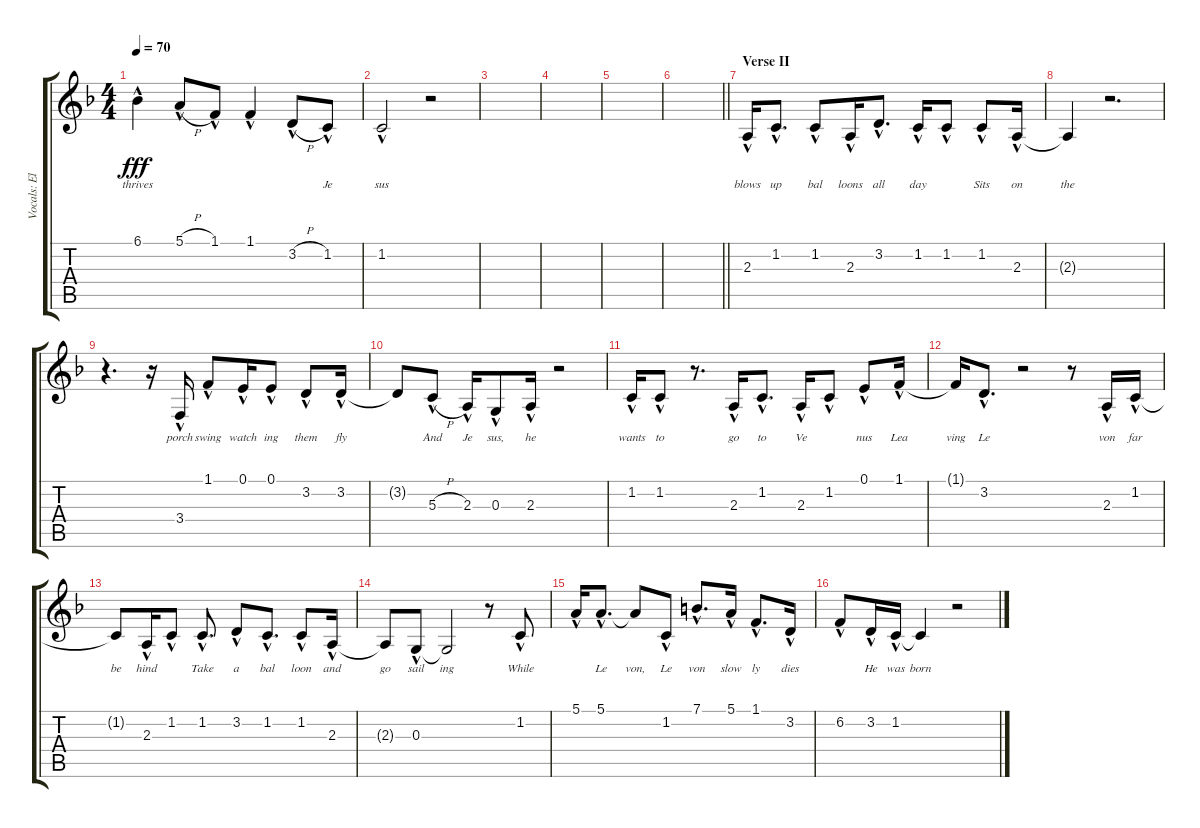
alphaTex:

\track ("Vocals: Elton" "Vocals: El") {instrument lead2sawtooth}
\staff {score tabs}
\tuning (E4 B3 G3 D3 A2 E2) {hide}
\ts (4 4)
\tempo 70
\clef g2
\ks f
6.1{hac}.4{lyrics (0 "thrives") lyrics (1 "") lyrics (2 "") lyrics (3 "") lyrics (4 "") dy fff} 5.1{h hac}.8{lyrics (0 "") lyrics (1 "") lyrics (2 "") lyrics (3 "") lyrics (4 "")} 1.1{hac}.8{lyrics (0 "") lyrics (1 "") lyrics (2 "") lyrics (3 "") lyrics (4 "")} 1.1{hac}.4{lyrics (0 "") lyrics (1 "") lyrics (2 "") lyrics (3 "") lyrics (4 "")} 3.2{h hac}.8{lyrics (0 "") lyrics (1 "") lyrics (2 "") lyrics (3 "") lyrics (4 "")} 1.2{hac}.8{lyrics (0 "Je") lyrics (1 "") lyrics (2 "") lyrics (3 "") lyrics (4 "")} |
1.2{hac}.2{lyrics (0 "sus") lyrics (1 "") lyrics (2 "") lyrics (3 "") lyrics (4 "")} r.2 |
|
|
|
\barLineRight lightlight
|
\section ("" "Verse II")
2.3{hac}.16{lyrics (0 "blows") lyrics (1 "") lyrics (2 "") lyrics (3 "") lyrics (4 "")} 1.2{hac}.8{d lyrics (0 "up") lyrics (1 "") lyrics (2 "") lyrics (3 "") lyrics (4 "")} 1.2{hac}.8{lyrics (0 "bal") lyrics (1 "") lyrics (2 "") lyrics (3 "") lyrics (4 "")} 2.3{hac}.16{lyrics (0 "loons") lyrics (1 "") lyrics (2 "") lyrics (3 "") lyrics (4 "")} 3.2{hac}.8{d lyrics (0 "all") lyrics (1 "") lyrics (2 "") lyrics (3 "") lyrics (4 "")} 1.2{hac}.16{lyrics (0 "day") lyrics (1 "") lyrics (2 "") lyrics (3 "") lyrics (4 "")} 1.2{hac}.8{lyrics (0 "") lyrics (1 "") lyrics (2 "") lyrics (3 "") lyrics (4 "")} 1.2{hac}.8{lyrics (0 "Sits") lyrics (1 "") lyrics (2 "") lyrics (3 "") lyrics (4 "")} 2.3{hac}.16{lyrics (0 "on") lyrics (1 "") lyrics (2 "") lyrics (3 "") lyrics (4 "")} |
2.3{t}.4{lyrics (0 "the") lyrics (1 "") lyrics (2 "") lyrics (3 "") lyrics (4 "")} r.2{d} |
r.4{d} r.16 3.4{hac}.16{lyrics (0 "porch") lyrics (1 "") lyrics (2 "") lyrics (3 "") lyrics (4 "")} 1.1{hac}.8{lyrics (0 "swing") lyrics (1 "") lyrics (2 "") lyrics (3 "") lyrics (4 "")} 0.1{hac}.16{lyrics (0 "watch") lyrics (1 "") lyrics (2 "") lyrics (3 "") lyrics (4 "")} 0.1{hac}.8{lyrics (0 "ing") lyrics (1 "") lyrics (2 "") lyrics (3 "") lyrics (4 "")} 3.2{hac}.8{lyrics (0 "them") lyrics (1 "") lyrics (2 "") lyrics (3 "") lyrics (4 "")} 3.2{hac}.16{lyrics (0 "fly") lyrics (1 "") lyrics (2 "") lyrics (3 "") lyrics (4 "")} |
3.2{t}.8{lyrics (0 "") lyrics (1 "") lyrics (2 "") lyrics (3 "") lyrics (4 "")} 5.3{h hac}.8{lyrics (0 "And") lyrics (1 "") lyrics (2 "") lyrics (3 "") lyrics (4 "")} 2.3{hac}.16{lyrics (0 "Je") lyrics (1 "") lyrics (2 "") lyrics (3 "") lyrics (4 "")} 0.3{hac}.8{lyrics (0 "sus,") lyrics (1 "") lyrics (2 "") lyrics (3 "") lyrics (4 "")} 2.3{hac}.16{lyrics (0 "he") lyrics (1 "") lyrics (2 "") lyrics (3 "") lyrics (4 "")} r.2 |
1.2{hac}.16{lyrics (0 "wants") lyrics (1 "") lyrics (2 "") lyrics (3 "") lyrics (4 "")} 1.2{hac}.8{lyrics (0 "to") lyrics (1 "") lyrics (2 "") lyrics (3 "") lyrics (4 "")} r.8{d} 2.3{hac}.16{lyrics (0 "go") lyrics (1 "") lyrics (2 "") lyrics (3 "") lyrics (4 "")} 1.2{hac}.8{d lyrics (0 "to") lyrics (1 "") lyrics (2 "") lyrics (3 "") lyrics (4 "")} 2.3{hac}.16{lyrics (0 "Ve") lyrics (1 "") lyrics (2 "") lyrics (3 "") lyrics (4 "")} 1.2{hac}.8{lyrics (0 "") lyrics (1 "") lyrics (2 "") lyrics (3 "") lyrics (4 "")} 0.1{hac}.8{lyrics (0 "nus") lyrics (1 "") lyrics (2 "") lyrics (3 "") lyrics (4 "")} 1.1{hac}.16{lyrics (0 "Lea") lyrics (1 "") lyrics (2 "") lyrics (3 "") lyrics (4 "")} |
1.1{t}.16{lyrics (0 "ving") lyrics (1 "") lyrics (2 "") lyrics (3 "") lyrics (4 "")} 3.2{hac}.8{d lyrics (0 "Le") lyrics (1 "") lyrics (2 "") lyrics (3 "") lyrics (4 "")} r.2 r.8 2.3{hac}.16{lyrics (0 "von") lyrics (1 "") lyrics (2 "") lyrics (3 "") lyrics (4 "")} 1.2{hac}.16{lyrics (0 "far") lyrics (1 "") lyrics (2 "") lyrics (3 "") lyrics (4 "")} |
1.2{t}.8{lyrics (0 "be") lyrics (1 "") lyrics (2 "") lyrics (3 "") lyrics (4 "")} 2.3{hac}.16{lyrics (0 "hind") lyrics (1 "") lyrics (2 "") lyrics (3 "") lyrics (4 "")} 1.2{hac}.8{lyrics (0 "") lyrics (1 "") lyrics (2 "") lyrics (3 "") lyrics (4 "")} 1.2{hac}.8{d lyrics (0 "Take") lyrics (1 "") lyrics (2 "") lyrics (3 "") lyrics (4 "")} 3.2{hac}.8{lyrics (0 "a") lyrics (1 "") lyrics (2 "") lyrics (3 "") lyrics (4 "")} 1.2{hac}.8{d lyrics (0 "bal") lyrics (1 "") lyrics (2 "") lyrics (3 "") lyrics (4 "")} 1.2{hac}.8{lyrics (0 "loon") lyrics (1 "") lyrics (2 "") lyrics (3 "") lyrics (4 "")} 2.3{hac}.16{lyrics (0 "and") lyrics (1 "") lyrics (2 "") lyrics (3 "") lyrics (4 "")} |
2.3{t}.8{lyrics (0 "go") lyrics (1 "") lyrics (2 "") lyrics (3 "") lyrics (4 "")} 0.3{hac}.8{lyrics (0 "sail") lyrics (1 "") lyrics (2 "") lyrics (3 "") lyrics (4 "")} 0.3{t}.2{lyrics (0 "ing") lyrics (1 "") lyrics (2 "") lyrics (3 "") lyrics (4 "")} r.8 1.2{hac}.8{lyrics (0 "While") lyrics (1 "") lyrics (2 "") lyrics (3 "") lyrics (4 "")} |
5.1{hac}.16{lyrics (0 "") lyrics (1 "") lyrics (2 "") lyrics (3 "") lyrics (4 "")} 5.1{hac}.8{d lyrics (0 "Le") lyrics (1 "") lyrics (2 "") lyrics (3 "") lyrics (4 "")} 5.1{t}.8{lyrics (0 "von,") lyrics (1 "") lyrics (2 "") lyrics (3 "") lyrics (4 "")} 1.2{hac}.8{lyrics (0 "Le") lyrics (1 "") lyrics (2 "") lyrics (3 "") lyrics (4 "")} 7.1{hac}.8{d lyrics (0 "von") lyrics (1 "") lyrics (2 "") lyrics (3 "") lyrics (4 "")} 5.1{hac}.16{lyrics (0 "slow") lyrics (1 "") lyrics (2 "") lyrics (3 "") lyrics (4 "")} 1.1{hac}.8{d lyrics (0 "ly") lyrics (1 "") lyrics (2 "") lyrics (3 "") lyrics (4 "")} 3.2{hac}.16{lyrics (0 "dies") lyrics (1 "") lyrics (2 "") lyrics (3 "") lyrics (4 "")} |
6.2{hac}.8{lyrics (0 "") lyrics (1 "") lyrics (2 "") lyrics (3 "") lyrics (4 "")} 3.2{hac}.16{lyrics (0 "He") lyrics (1 "") lyrics (2 "") lyrics (3 "") lyrics (4 "")} 1.2{hac}.16{lyrics (0 "was") lyrics (1 "") lyrics (2 "") lyrics (3 "") lyrics (4 "")} 1.2{t}.4{lyrics (0 "born") lyrics (1 "") lyrics (2 "") lyrics (3 "") lyrics (4 "")} r.2
